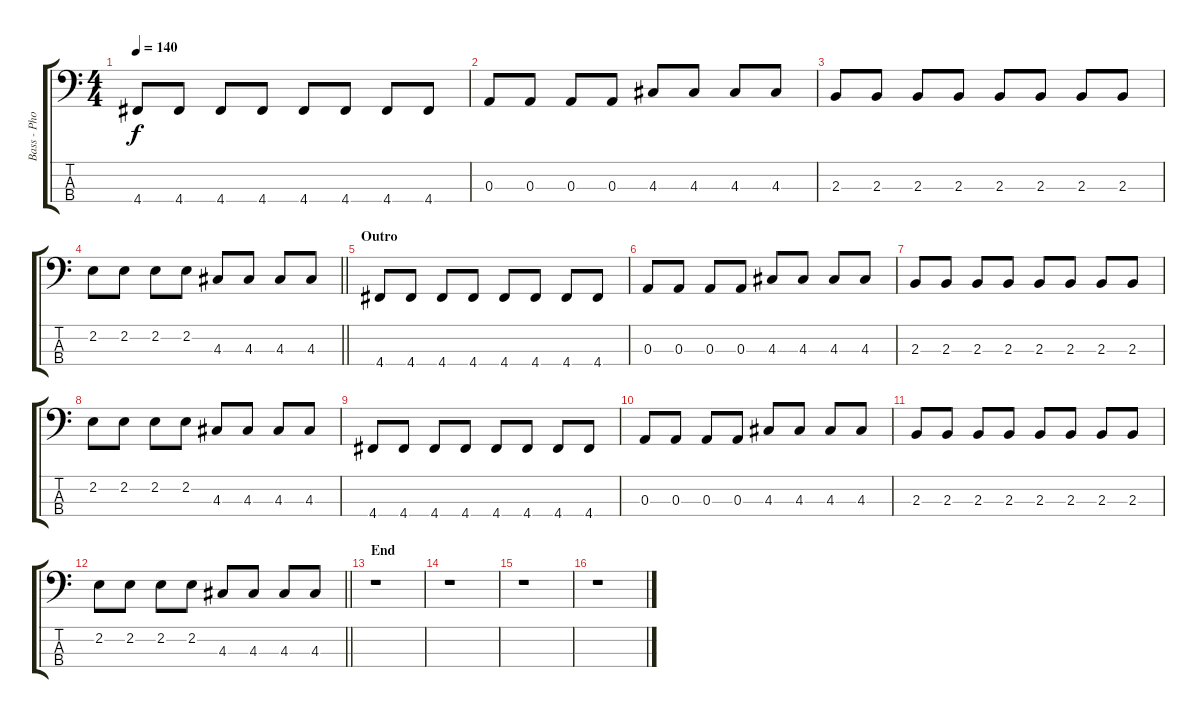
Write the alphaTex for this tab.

\track ("Bass - Phoenix" "Bass - Pho") {instrument electricbasspick}
\staff {score tabs}
\tuning (G2 D2 A1 D1) {hide}
\ts (4 4)
\tempo 140
\clef f4
\ks c
4.4.8{dy f} 4.4.8 4.4.8 4.4.8 4.4.8 4.4.8 4.4.8 4.4.8 |
0.3.8 0.3.8 0.3.8 0.3.8 4.3.8 4.3.8 4.3.8 4.3.8 |
2.3.8 2.3.8 2.3.8 2.3.8 2.3.8 2.3.8 2.3.8 2.3.8 |
\barLineRight lightlight
2.2.8 2.2.8 2.2.8 2.2.8 4.3.8 4.3.8 4.3.8 4.3.8 |
\section ("" "Outro")
4.4.8 4.4.8 4.4.8 4.4.8 4.4.8 4.4.8 4.4.8 4.4.8 |
0.3.8 0.3.8 0.3.8 0.3.8 4.3.8 4.3.8 4.3.8 4.3.8 |
2.3.8 2.3.8 2.3.8 2.3.8 2.3.8 2.3.8 2.3.8 2.3.8 |
2.2.8 2.2.8 2.2.8 2.2.8 4.3.8 4.3.8 4.3.8 4.3.8 |
4.4.8 4.4.8 4.4.8 4.4.8 4.4.8 4.4.8 4.4.8 4.4.8 |
0.3.8 0.3.8 0.3.8 0.3.8 4.3.8 4.3.8 4.3.8 4.3.8 |
2.3.8 2.3.8 2.3.8 2.3.8 2.3.8 2.3.8 2.3.8 2.3.8 |
\barLineRight lightlight
2.2.8 2.2.8 2.2.8 2.2.8 4.3.8 4.3.8 4.3.8 4.3.8 |
\section ("" "End")
r.1 |
r.1 |
r.1 |
r.1
